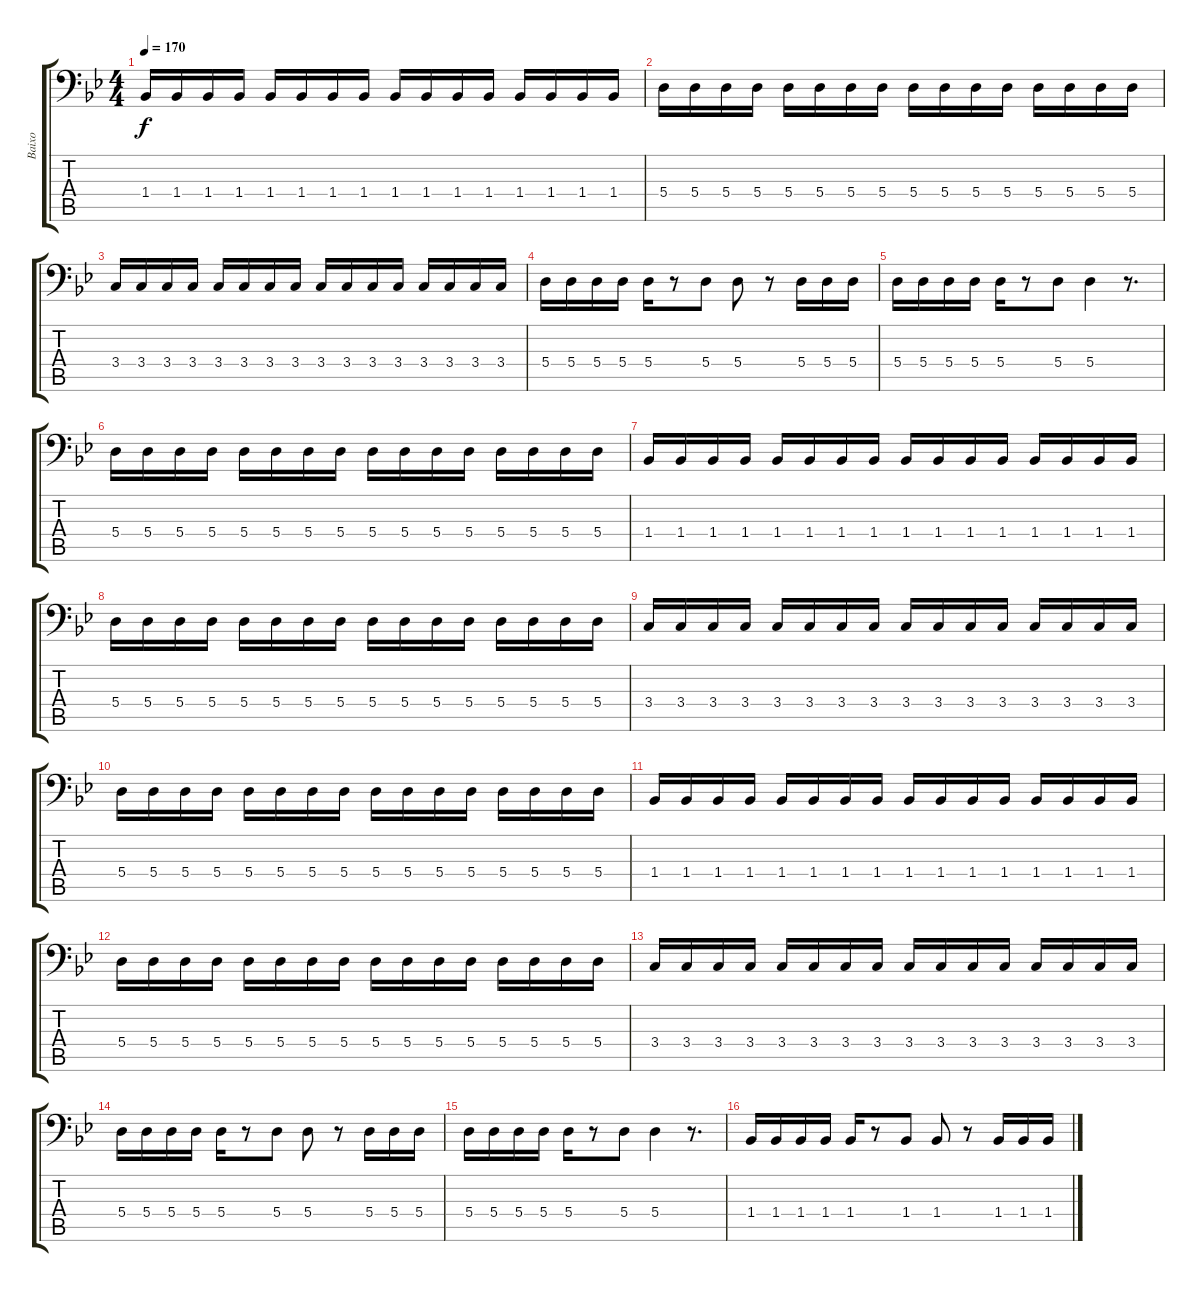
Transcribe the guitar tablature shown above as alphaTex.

\track ("Baixo" "Baixo") {instrument electricbassfinger}
\staff {score tabs}
\tuning (C3 G2 D2 A1 E1 B0) {hide}
\ts (4 4)
\tempo 170
\clef f4
\ks bb
1.4.16{dy f} 1.4.16 1.4.16 1.4.16 1.4.16 1.4.16 1.4.16 1.4.16 1.4.16 1.4.16 1.4.16 1.4.16 1.4.16 1.4.16 1.4.16 1.4.16 |
5.4.16 5.4.16 5.4.16 5.4.16 5.4.16 5.4.16 5.4.16 5.4.16 5.4.16 5.4.16 5.4.16 5.4.16 5.4.16 5.4.16 5.4.16 5.4.16 |
3.4.16 3.4.16 3.4.16 3.4.16 3.4.16 3.4.16 3.4.16 3.4.16 3.4.16 3.4.16 3.4.16 3.4.16 3.4.16 3.4.16 3.4.16 3.4.16 |
5.4.16 5.4.16 5.4.16 5.4.16 5.4.16 r.8 5.4.8 5.4.8 r.8 5.4.16 5.4.16 5.4.16 |
5.4.16 5.4.16 5.4.16 5.4.16 5.4.16 r.8 5.4.8 5.4.4 r.8{d} |
5.4.16 5.4.16 5.4.16 5.4.16 5.4.16 5.4.16 5.4.16 5.4.16 5.4.16 5.4.16 5.4.16 5.4.16 5.4.16 5.4.16 5.4.16 5.4.16 |
1.4.16 1.4.16 1.4.16 1.4.16 1.4.16 1.4.16 1.4.16 1.4.16 1.4.16 1.4.16 1.4.16 1.4.16 1.4.16 1.4.16 1.4.16 1.4.16 |
5.4.16 5.4.16 5.4.16 5.4.16 5.4.16 5.4.16 5.4.16 5.4.16 5.4.16 5.4.16 5.4.16 5.4.16 5.4.16 5.4.16 5.4.16 5.4.16 |
3.4.16 3.4.16 3.4.16 3.4.16 3.4.16 3.4.16 3.4.16 3.4.16 3.4.16 3.4.16 3.4.16 3.4.16 3.4.16 3.4.16 3.4.16 3.4.16 |
5.4.16 5.4.16 5.4.16 5.4.16 5.4.16 5.4.16 5.4.16 5.4.16 5.4.16 5.4.16 5.4.16 5.4.16 5.4.16 5.4.16 5.4.16 5.4.16 |
1.4.16 1.4.16 1.4.16 1.4.16 1.4.16 1.4.16 1.4.16 1.4.16 1.4.16 1.4.16 1.4.16 1.4.16 1.4.16 1.4.16 1.4.16 1.4.16 |
5.4.16 5.4.16 5.4.16 5.4.16 5.4.16 5.4.16 5.4.16 5.4.16 5.4.16 5.4.16 5.4.16 5.4.16 5.4.16 5.4.16 5.4.16 5.4.16 |
3.4.16 3.4.16 3.4.16 3.4.16 3.4.16 3.4.16 3.4.16 3.4.16 3.4.16 3.4.16 3.4.16 3.4.16 3.4.16 3.4.16 3.4.16 3.4.16 |
5.4.16 5.4.16 5.4.16 5.4.16 5.4.16 r.8 5.4.8 5.4.8 r.8 5.4.16 5.4.16 5.4.16 |
5.4.16 5.4.16 5.4.16 5.4.16 5.4.16 r.8 5.4.8 5.4.4 r.8{d} |
1.4.16 1.4.16 1.4.16 1.4.16 1.4.16 r.8 1.4.8 1.4.8 r.8 1.4.16 1.4.16 1.4.16
